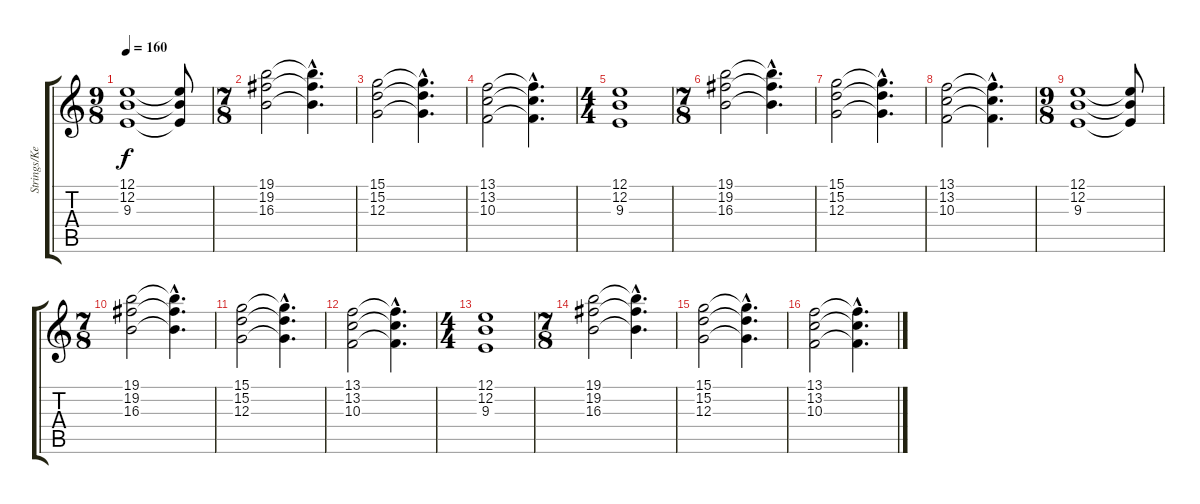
\track ("Strings/Keyboards" "Strings/Ke") {instrument stringensemble1}
\staff {score tabs}
\tuning (E4 B3 G3 D3 A2 E2) {hide}
\ts (9 8)
\tempo 160
\clef g2
\ks c
(12.1 12.2 9.3).1{dy f} (12.1{t} 12.2{t} 9.3{t}).8 |
\ts (7 8)
(19.1 19.2 16.3).2 (19.1{hac t} 19.2{hac t} 16.3{hac t}).4{d} |
(15.1 15.2 12.3).2 (15.1{hac t} 15.2{hac t} 12.3{hac t}).4{d} |
(13.1 13.2 10.3).2 (13.1{hac t} 13.2{hac t} 10.3{hac t}).4{d} |
\ts (4 4)
(12.1 12.2 9.3).1 |
\ts (7 8)
(19.1 19.2 16.3).2 (19.1{hac t} 19.2{hac t} 16.3{hac t}).4{d} |
(15.1 15.2 12.3).2 (15.1{hac t} 15.2{hac t} 12.3{hac t}).4{d} |
(13.1 13.2 10.3).2 (13.1{hac t} 13.2{hac t} 10.3{hac t}).4{d} |
\ts (9 8)
(12.1 12.2 9.3).1 (12.1{t} 12.2{t} 9.3{t}).8 |
\ts (7 8)
(19.1 19.2 16.3).2 (19.1{hac t} 19.2{hac t} 16.3{hac t}).4{d} |
(15.1 15.2 12.3).2 (15.1{hac t} 15.2{hac t} 12.3{hac t}).4{d} |
(13.1 13.2 10.3).2 (13.1{hac t} 13.2{hac t} 10.3{hac t}).4{d} |
\ts (4 4)
(12.1 12.2 9.3).1 |
\ts (7 8)
(19.1 19.2 16.3).2 (19.1{hac t} 19.2{hac t} 16.3{hac t}).4{d} |
(15.1 15.2 12.3).2 (15.1{hac t} 15.2{hac t} 12.3{hac t}).4{d} |
(13.1 13.2 10.3).2 (13.1{hac t} 13.2{hac t} 10.3{hac t}).4{d}
